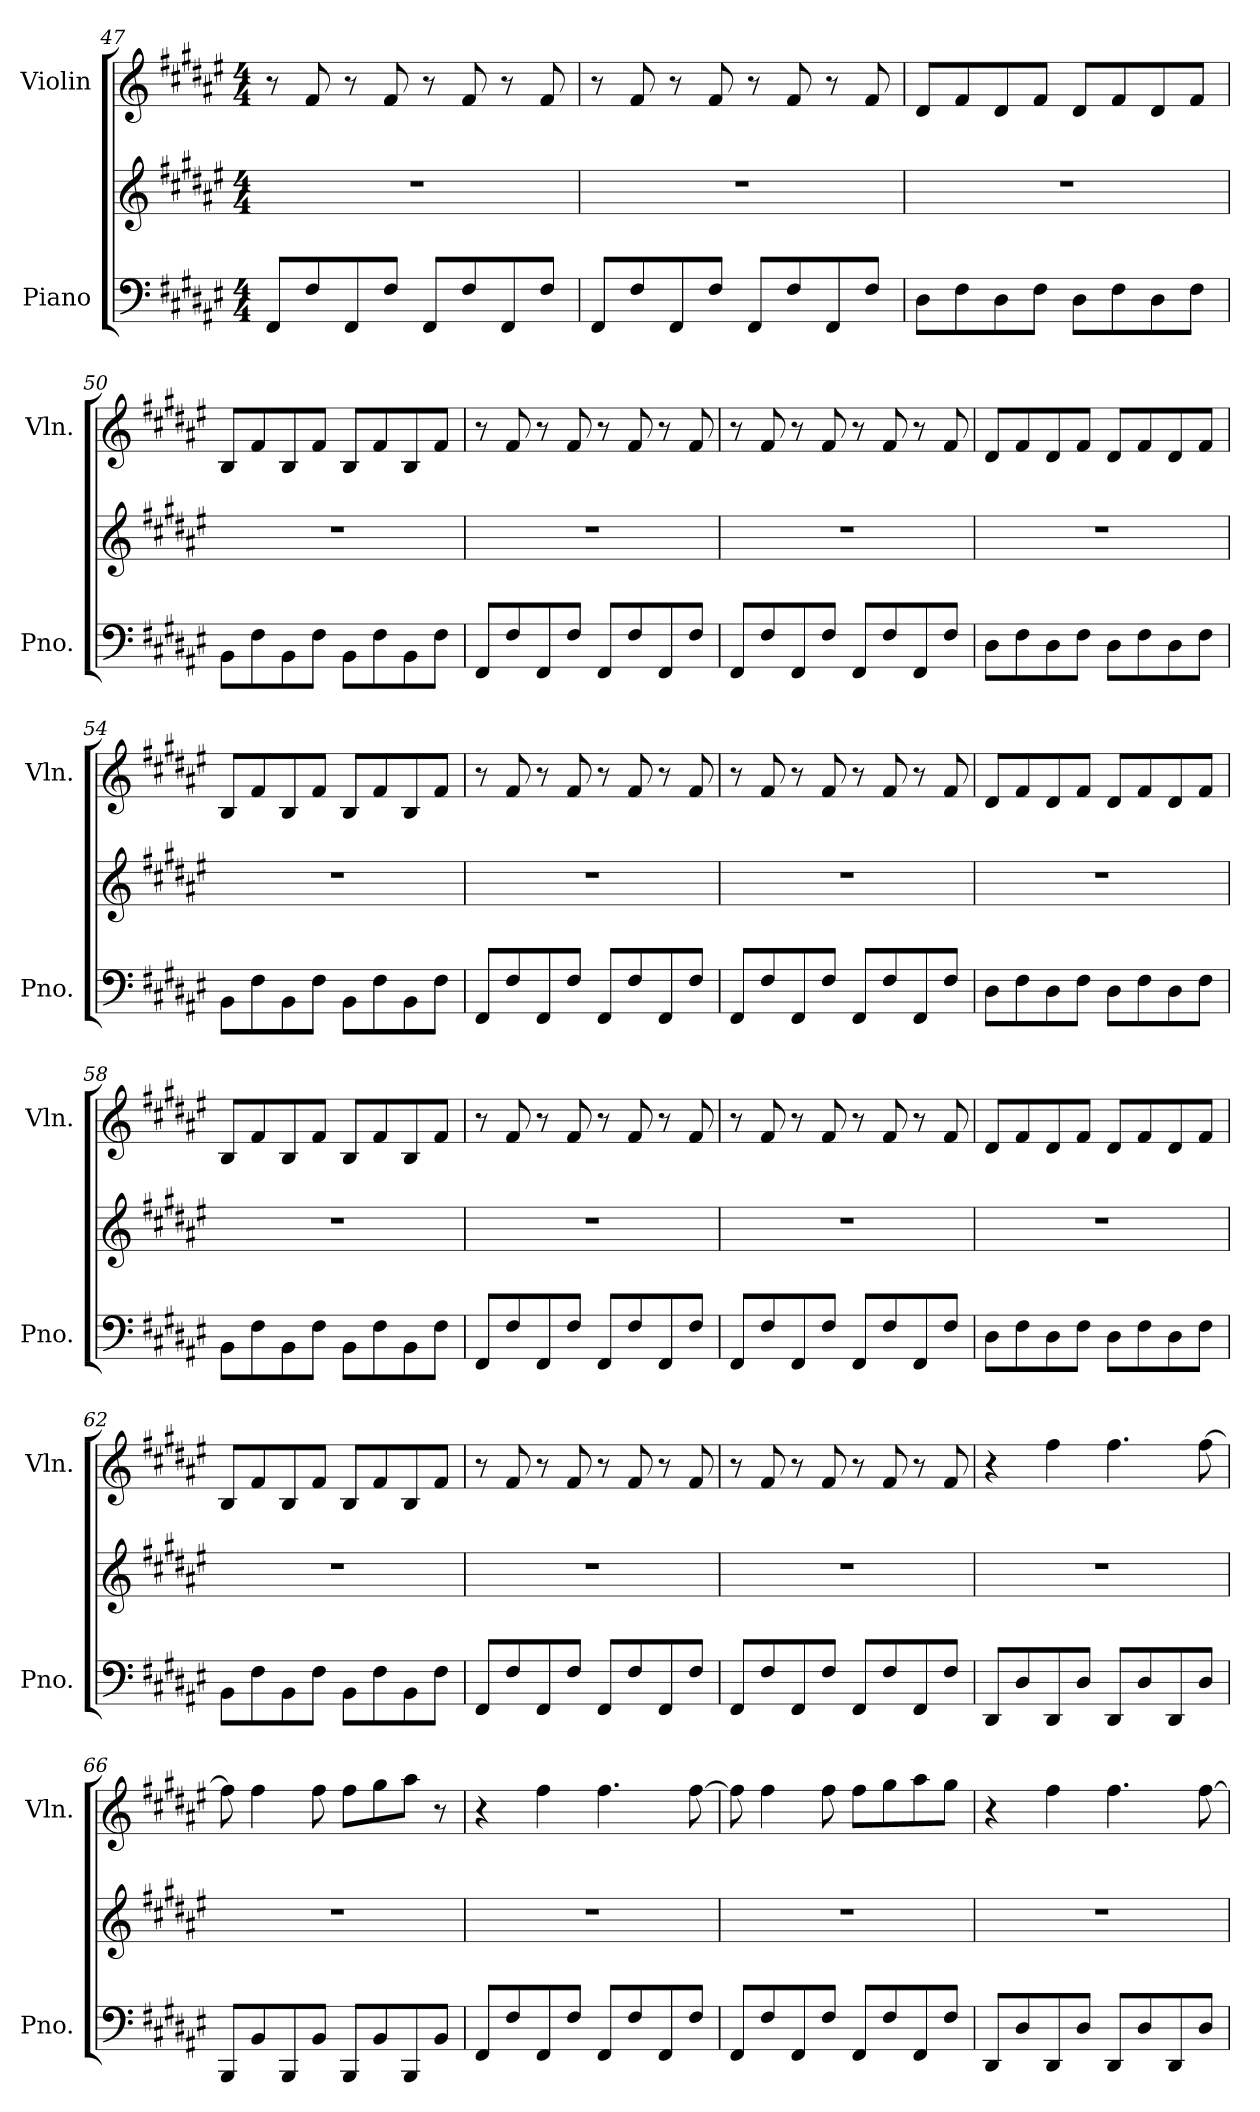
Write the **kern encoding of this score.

**kern	**kern	**kern
*part2	*part2	*part1
*staff3	*staff2	*staff1
*I"Piano	*	*I"Violin
*I'Pno.	*	*I'Vln.
!!LO:LB:g=z
*clefF4	*clefG2	*clefG2
*k[f#c#g#d#a#e#]	*k[f#c#g#d#a#e#]	*k[f#c#g#d#a#e#]
*M4/4	*M4/4	*M4/4
=47	=47	=47
8FF#/L	1r	8r
8F#/	.	8f#/
8FF#/	.	8r
8F#/J	.	8f#/
8FF#/L	.	8r
8F#/	.	8f#/
8FF#/	.	8r
8F#/J	.	8f#/
=48	=48	=48
8FF#/L	1r	8r
8F#/	.	8f#/
8FF#/	.	8r
8F#/J	.	8f#/
8FF#/L	.	8r
8F#/	.	8f#/
8FF#/	.	8r
8F#/J	.	8f#/
=49	=49	=49
8D#\L	1r	8d#/L
8F#\	.	8f#/
8D#\	.	8d#/
8F#\J	.	8f#/J
8D#\L	.	8d#/L
8F#\	.	8f#/
8D#\	.	8d#/
8F#\J	.	8f#/J
=50	=50	=50
8BB\L	1r	8B/L
8F#\	.	8f#/
8BB\	.	8B/
8F#\J	.	8f#/J
8BB\L	.	8B/L
8F#\	.	8f#/
8BB\	.	8B/
8F#\J	.	8f#/J
!!LO:LB:g=z
=51	=51	=51
8FF#/L	1r	8r
8F#/	.	8f#/
8FF#/	.	8r
8F#/J	.	8f#/
8FF#/L	.	8r
8F#/	.	8f#/
8FF#/	.	8r
8F#/J	.	8f#/
=52	=52	=52
8FF#/L	1r	8r
8F#/	.	8f#/
8FF#/	.	8r
8F#/J	.	8f#/
8FF#/L	.	8r
8F#/	.	8f#/
8FF#/	.	8r
8F#/J	.	8f#/
=53	=53	=53
8D#\L	1r	8d#/L
8F#\	.	8f#/
8D#\	.	8d#/
8F#\J	.	8f#/J
8D#\L	.	8d#/L
8F#\	.	8f#/
8D#\	.	8d#/
8F#\J	.	8f#/J
=54	=54	=54
8BB\L	1r	8B/L
8F#\	.	8f#/
8BB\	.	8B/
8F#\J	.	8f#/J
8BB\L	.	8B/L
8F#\	.	8f#/
8BB\	.	8B/
8F#\J	.	8f#/J
!!LO:PB:g=z
=55	=55	=55
8FF#/L	1r	8r
8F#/	.	8f#/
8FF#/	.	8r
8F#/J	.	8f#/
8FF#/L	.	8r
8F#/	.	8f#/
8FF#/	.	8r
8F#/J	.	8f#/
=56	=56	=56
8FF#/L	1r	8r
8F#/	.	8f#/
8FF#/	.	8r
8F#/J	.	8f#/
8FF#/L	.	8r
8F#/	.	8f#/
8FF#/	.	8r
8F#/J	.	8f#/
=57	=57	=57
8D#\L	1r	8d#/L
8F#\	.	8f#/
8D#\	.	8d#/
8F#\J	.	8f#/J
8D#\L	.	8d#/L
8F#\	.	8f#/
8D#\	.	8d#/
8F#\J	.	8f#/J
=58	=58	=58
8BB\L	1r	8B/L
8F#\	.	8f#/
8BB\	.	8B/
8F#\J	.	8f#/J
8BB\L	.	8B/L
8F#\	.	8f#/
8BB\	.	8B/
8F#\J	.	8f#/J
!!LO:LB:g=z
=59	=59	=59
8FF#/L	1r	8r
8F#/	.	8f#/
8FF#/	.	8r
8F#/J	.	8f#/
8FF#/L	.	8r
8F#/	.	8f#/
8FF#/	.	8r
8F#/J	.	8f#/
=60	=60	=60
8FF#/L	1r	8r
8F#/	.	8f#/
8FF#/	.	8r
8F#/J	.	8f#/
8FF#/L	.	8r
8F#/	.	8f#/
8FF#/	.	8r
8F#/J	.	8f#/
=61	=61	=61
8D#\L	1r	8d#/L
8F#\	.	8f#/
8D#\	.	8d#/
8F#\J	.	8f#/J
8D#\L	.	8d#/L
8F#\	.	8f#/
8D#\	.	8d#/
8F#\J	.	8f#/J
=62	=62	=62
8BB\L	1r	8B/L
8F#\	.	8f#/
8BB\	.	8B/
8F#\J	.	8f#/J
8BB\L	.	8B/L
8F#\	.	8f#/
8BB\	.	8B/
8F#\J	.	8f#/J
!!LO:LB:g=z
=63	=63	=63
8FF#/L	1r	8r
8F#/	.	8f#/
8FF#/	.	8r
8F#/J	.	8f#/
8FF#/L	.	8r
8F#/	.	8f#/
8FF#/	.	8r
8F#/J	.	8f#/
=64	=64	=64
8FF#/L	1r	8r
8F#/	.	8f#/
8FF#/	.	8r
8F#/J	.	8f#/
8FF#/L	.	8r
8F#/	.	8f#/
8FF#/	.	8r
8F#/J	.	8f#/
=65	=65	=65
8DD#/L	1r	4r
8D#/	.	.
8DD#/	.	4ff#\
8D#/J	.	.
8DD#/L	.	4.ff#\
8D#/	.	.
8DD#/	.	.
8D#/J	.	[8ff#\
=66	=66	=66
8BBB/L	1r	8ff#\]
8BB/	.	4ff#\
8BBB/	.	.
8BB/J	.	8ff#\
8BBB/L	.	8ff#\L
8BB/	.	8gg#\
8BBB/	.	8aa#\J
8BB/J	.	8r
!!LO:LB:g=z
=67	=67	=67
8FF#/L	1r	4r
8F#/	.	.
8FF#/	.	4ff#\
8F#/J	.	.
8FF#/L	.	4.ff#\
8F#/	.	.
8FF#/	.	.
8F#/J	.	[8ff#\
=68	=68	=68
8FF#/L	1r	8ff#\]
8F#/	.	4ff#\
8FF#/	.	.
8F#/J	.	8ff#\
8FF#/L	.	8ff#\L
8F#/	.	8gg#\
8FF#/	.	8aa#\
8F#/J	.	8gg#\J
=69	=69	=69
8DD#/L	1r	4r
8D#/	.	.
8DD#/	.	4ff#\
8D#/J	.	.
8DD#/L	.	4.ff#\
8D#/	.	.
8DD#/	.	.
8D#/J	.	[8ff#\
=	=	=
*-	*-	*-
